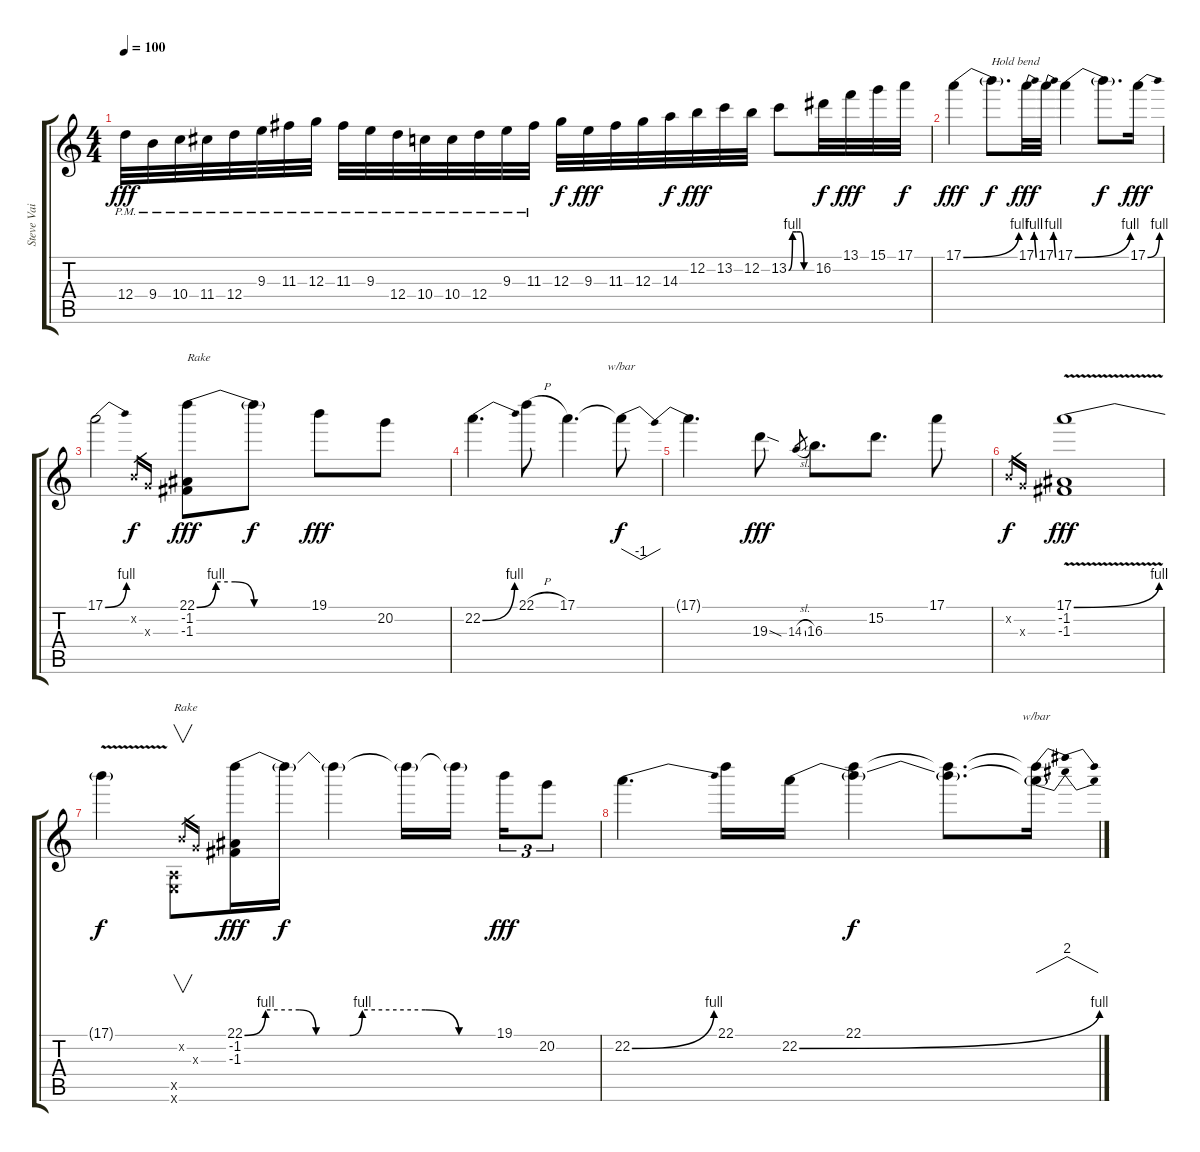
\track ("Steve Vai" "Steve Vai") {instrument distortionguitar}
\staff {score tabs}
\tuning (E4 B3 G3 D3 A2 E2) {hide}
\ts (4 4)
\tempo 100
\clef g2
\ks c
12.4{pm}.32{dy fff} 9.4{pm}.32 10.4{pm}.32 11.4{pm}.32 12.4{pm}.32 9.3{pm}.32 11.3{pm}.32 12.3{pm}.32 11.3{pm}.32 9.3{pm}.32 12.4{pm}.32 10.4{pm}.32 10.4{pm}.32 12.4{pm}.32 9.3{pm}.32 11.3{pm}.32 12.3.32{dy f} 9.3.32{dy fff} 11.3.32 12.3.32 14.3.32{dy f} 12.2.32{dy fff} 13.2.32 12.2.32 13.2{be (custom 0 0 10 4 20 4 30 4 40 0 60 0)}.8 16.2.32{dy f} 13.1.32{dy fff} 15.1.32 17.1.32{dy f} |
17.1{be (bend 0 0 60 4)}.4{dy fff} 17.1{t}.8{d txt "Hold bend" dy f} 17.1{be (bend 0 0 60 4)}.32{dy fff} 17.1{be (bend 0 0 60 4)}.32 17.1{be (bend 0 0 60 4)}.4 17.1{t}.8{d dy f} 17.1{be (bend 0 0 60 4)}.16{dy fff} |
17.1{be (bend 0 0 60 4)}.2 0.2{x}.16{gr dy f} 0.3{x}.16{gr} (22.1{be (custom 0 0 10 4 20 4 30 0 60 0)} -1.2 -1.3).8{txt "Rake" dy fff} 22.1{t}.8{dy f} 19.1.8{dy fff} 20.2.8 |
22.2{be (bend 0 0 60 4)}.4{d} 22.1{h}.8 17.1.4{d} 17.1{t}.8{tbe (dip default 0 0 30 -4 60 0) dy f} |
17.1{t}.4{d} 19.3{sod}.8{dy fff} 14.3{sl}.8{gr} 16.3.8{d} 15.2.8{d} 17.1.8 |
0.2{x}.16{gr dy f} 0.3{x}.16{gr} (17.1{be (bend 0 0 60 4) v} -1.2 -1.3).1{dy fff} |
17.1{t}.4{dy f} (0.5{x} 0.6{x}).8{v txt "Rake"} 0.2{x}.16{gr} 0.3{x}.16{gr} (22.1{be (custom 0 0 5 4 13 4 17 0 25 0 28 4 43 4 51 0 60 0)} -1.2 -1.3).16{dy fff} 22.1{t}.16{dy f} 22.1{t}.4 22.1{t}.16 22.1{t}.16{beam splitsecondary} 19.1.16{tu (3 2) dy fff} 20.2.8{tu (3 2)} |
22.2{be (bend 0 0 60 4)}.4{d} 22.1.16 22.2{be (bend 0 0 60 4)}.16 (22.1 22.2{t}).4{dy f} (22.1{t} 22.2{t}).8{d} (22.1{t} 22.2{t}).16{tbe (dip default 0 0 30 8 60 0)}
